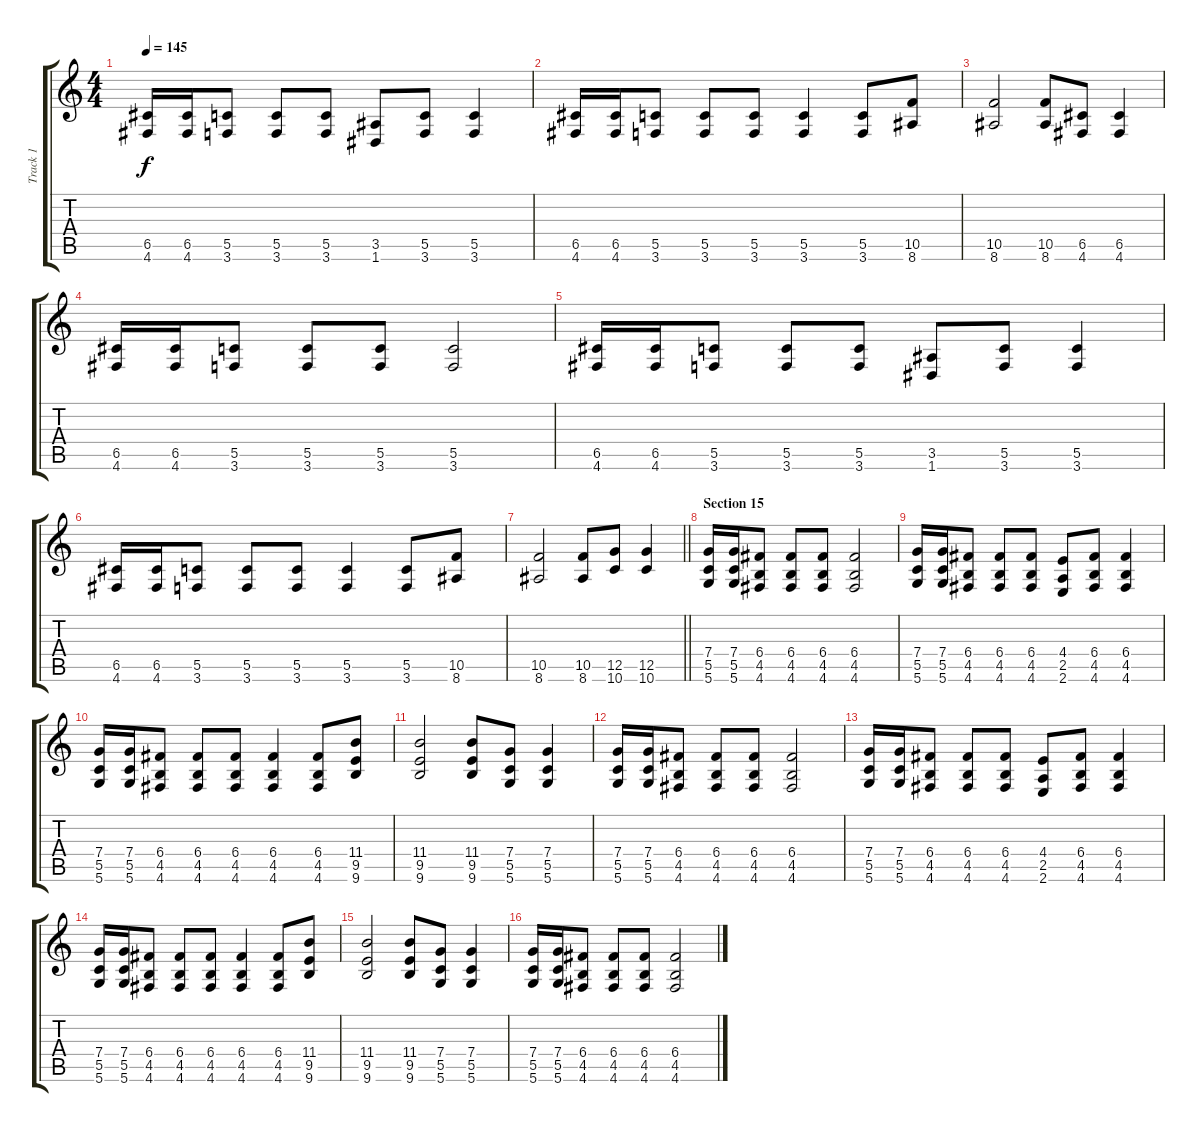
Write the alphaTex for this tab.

\track ("Track 1" "Track 1") {instrument distortionguitar}
\staff {score tabs}
\tuning (D4 A3 F3 C3 G2 D2) {hide}
\ts (4 4)
\tempo 145
\clef g2
\ks c
(6.5 4.6).16{dy f} (6.5 4.6).16 (5.5 3.6).8 (5.5 3.6).8 (5.5 3.6).8 (3.5 1.6).8 (5.5 3.6).8 (5.5 3.6).4 |
(6.5 4.6).16 (6.5 4.6).16 (5.5 3.6).8 (5.5 3.6).8 (5.5 3.6).8 (5.5 3.6).4 (5.5 3.6).8 (10.5 8.6).8 |
(10.5 8.6).2 (10.5 8.6).8 (6.5 4.6).8 (6.5 4.6).4 |
(6.5 4.6).16 (6.5 4.6).16 (5.5 3.6).8 (5.5 3.6).8 (5.5 3.6).8 (5.5 3.6).2 |
(6.5 4.6).16 (6.5 4.6).16 (5.5 3.6).8 (5.5 3.6).8 (5.5 3.6).8 (3.5 1.6).8 (5.5 3.6).8 (5.5 3.6).4 |
(6.5 4.6).16 (6.5 4.6).16 (5.5 3.6).8 (5.5 3.6).8 (5.5 3.6).8 (5.5 3.6).4 (5.5 3.6).8 (10.5 8.6).8 |
\barLineRight lightlight
(10.5 8.6).2 (10.5 8.6).8 (12.5 10.6).8 (12.5 10.6).4 |
\section ("" "Section 15")
(7.4 5.5 5.6).16 (7.4 5.5 5.6).16 (6.4 4.5 4.6).8 (6.4 4.5 4.6).8 (6.4 4.5 4.6).8 (6.4 4.5 4.6).2 |
(7.4 5.5 5.6).16 (7.4 5.5 5.6).16 (6.4 4.5 4.6).8 (6.4 4.5 4.6).8 (6.4 4.5 4.6).8 (4.4 2.5 2.6).8 (6.4 4.5 4.6).8 (6.4 4.5 4.6).4 |
(7.4 5.5 5.6).16 (7.4 5.5 5.6).16 (6.4 4.5 4.6).8 (6.4 4.5 4.6).8 (6.4 4.5 4.6).8 (6.4 4.5 4.6).4 (6.4 4.5 4.6).8 (11.4 9.5 9.6).8 |
(11.4 9.5 9.6).2 (11.4 9.5 9.6).8 (7.4 5.5 5.6).8 (7.4 5.5 5.6).4 |
(7.4 5.5 5.6).16 (7.4 5.5 5.6).16 (6.4 4.5 4.6).8 (6.4 4.5 4.6).8 (6.4 4.5 4.6).8 (6.4 4.5 4.6).2 |
(7.4 5.5 5.6).16 (7.4 5.5 5.6).16 (6.4 4.5 4.6).8 (6.4 4.5 4.6).8 (6.4 4.5 4.6).8 (4.4 2.5 2.6).8 (6.4 4.5 4.6).8 (6.4 4.5 4.6).4 |
(7.4 5.5 5.6).16 (7.4 5.5 5.6).16 (6.4 4.5 4.6).8 (6.4 4.5 4.6).8 (6.4 4.5 4.6).8 (6.4 4.5 4.6).4 (6.4 4.5 4.6).8 (11.4 9.5 9.6).8 |
(11.4 9.5 9.6).2 (11.4 9.5 9.6).8 (7.4 5.5 5.6).8 (7.4 5.5 5.6).4 |
(7.4 5.5 5.6).16 (7.4 5.5 5.6).16 (6.4 4.5 4.6).8 (6.4 4.5 4.6).8 (6.4 4.5 4.6).8 (6.4 4.5 4.6).2
